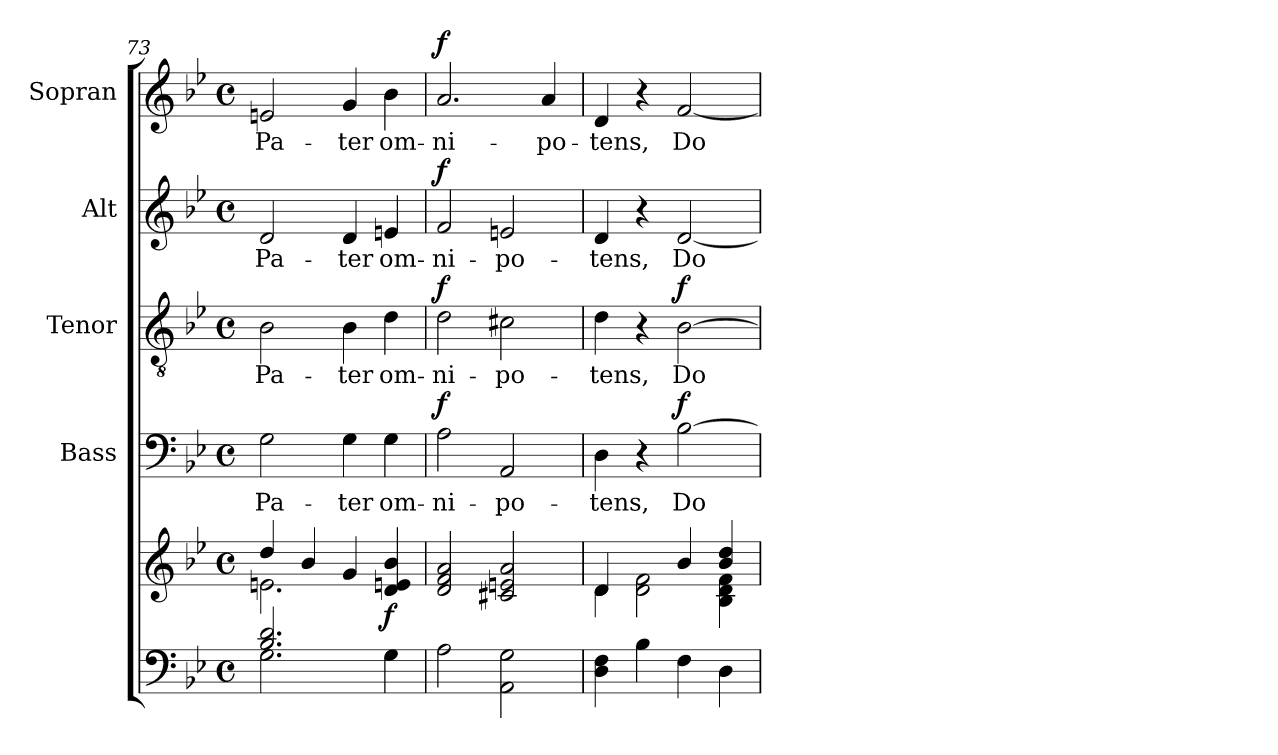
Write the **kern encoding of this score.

**kern	**kern	**dynam	**kern	**text	**dynam	**kern	**text	**dynam	**kern	**text	**dynam	**kern	**text	**dynam
*part5	*part5	*part5	*part4	*part4	*part4	*part3	*part3	*part3	*part2	*part2	*part2	*part1	*part1	*part1
*staff6	*staff5	*staff5/6	*staff4	*staff4	*staff4	*staff3	*staff3	*staff3	*staff2	*staff2	*staff2	*staff1	*staff1	*staff1
*	*	*	*I"Bass	*	*	*I"Tenor	*	*	*I"Alt	*	*	*I"Sopran	*	*
*	*	*	*I'B.	*	*	*I'T.	*	*	*I'A.	*	*	*I'S.	*	*
*clefF4	*clefG2	*	*clefF4	*	*	*clefGv2	*	*	*clefG2	*	*	*clefG2	*	*
*k[b-e-]	*k[b-e-]	*	*k[b-e-]	*	*	*k[b-e-]	*	*	*k[b-e-]	*	*	*k[b-e-]	*	*
*B-:	*B-:	*	*B-:	*	*	*B-:	*	*	*B-:	*	*	*B-:	*	*
*M4/4	*M4/4	*	*M4/4	*	*	*M4/4	*	*	*M4/4	*	*	*M4/4	*	*
*met(c)	*met(c)	*	*met(c)	*	*	*met(c)	*	*	*met(c)	*	*	*met(c)	*	*
=73	=73	=73	=73	=73	=73	=73	=73	=73	=73	=73	=73	=73	=73	=73
*^	*^	*	*	*	*	*	*	*	*	*	*	*	*	*
!	!	!	!	!	!	!LO:LY:b	!	!	!LO:LY:b	!	!	!LO:LY:b	!	!	!LO:LY:b	!
2.B-/ 2.d/	2.G\	4dd/	2.en\	.	2G\	Pa-	.	2B-\	Pa-	.	2d/	Pa-	.	2en/	Pa-	.
.	.	4b-/	.	.	.	.	.	.	.	.	.	.	.	.	.	.
!	!	!	!	!	!	!LO:LY:b	!	!	!LO:LY:b	!	!	!LO:LY:b	!	!	!LO:LY:b	!
.	.	4g/	.	.	4G\	-ter	.	4B-\	-ter	.	4d/	-ter	.	4g/	-ter	.
!	!	!	!	!LO:DY:b	!	!LO:LY:b	!	!	!LO:LY:b	!	!	!LO:LY:b	!	!	!LO:LY:b	!
4ryy	4G\	4d/ 4en/ 4b-/	4ryy	f	4G\	om-	.	4d\	om-	.	4en/	om-	.	4b-\	om-	.
=74	=74	=74	=74	=74	=74	=74	=74	=74	=74	=74	=74	=74	=74	=74	=74	=74
!	!	!	!	!	!	!LO:LY:b	!LO:DY:a	!	!LO:LY:b	!LO:DY:a	!	!LO:LY:b	!LO:DY:a	!	!LO:LY:b	!LO:DY:a
*v	*v	*	*	*	*	*	*	*	*	*	*	*	*	*	*	*
*	*v	*v	*	*	*	*	*	*	*	*	*	*	*	*	*
2A\	2d/ 2f/ 2a/	.	2A\	-ni-	f	2d\	-ni-	f	2f/	-ni-	f	2.a/	-ni-	f
!	!	!	!	!LO:LY:b	!	!	!LO:LY:b	!	!	!LO:LY:b	!	!	!	!
2AA\ 2G\	2c#X/ 2en/ 2a/	.	2AA/	-po-	.	2c#X\	-po-	.	2en/	-po-	.	.	.	.
!	!	!	!	!	!	!	!	!	!	!	!	!	!LO:LY:b	!
.	.	.	.	.	.	.	.	.	.	.	.	4a/	-po-	.
=75	=75	=75	=75	=75	=75	=75	=75	=75	=75	=75	=75	=75	=75	=75
*	*^	*	*	*	*	*	*	*	*	*	*	*	*	*
!	!	!	!	!	!LO:LY:b	!	!	!LO:LY:b	!	!	!LO:LY:b	!	!	!LO:LY:b	!
4D\ 4F\	4d/	4d\	.	4D\	-tens,	.	4d\	-tens,	.	4d/	-tens,	.	4d/	-tens,	.
4B-\	4ryy	2d\ 2f\	.	4r	.	.	4r	.	.	4r	.	.	4r	.	.
!	!	!	!	!	!LO:LY:b	!LO:DY:a	!	!LO:LY:b	!LO:DY:a	!	!LO:LY:b	!	!	!LO:LY:b	!
4F\	4b-/	.	.	[2B-\	Do-	f	[2B-\	Do-	f	[2d/	Do-	.	[2f/	Do-	.
4D\	4b-/ 4dd/	4B-\ 4d\ 4f\	.	.	.	.	.	.	.	.	.	.	.	.	.
*	*v	*v	*	*	*	*	*	*	*	*	*	*	*	*	*
=	=	=	=	=	=	=	=	=	=	=	=	=	=	=
*-	*-	*-	*-	*-	*-	*-	*-	*-	*-	*-	*-	*-	*-	*-
